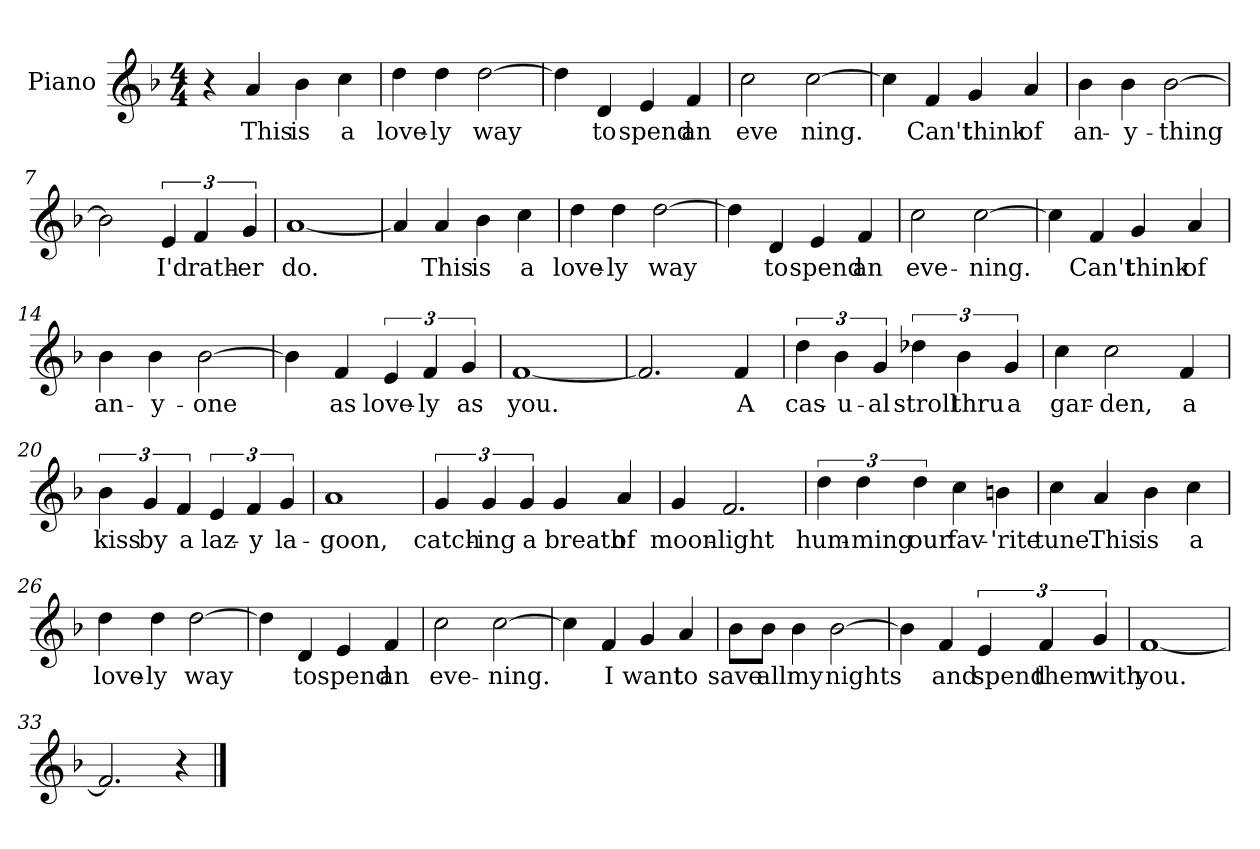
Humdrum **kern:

**kern	**text
*part1	*part1
*staff1	*staff1
*I"Piano	*
*I'Pno.	*
*clefG2	*
*k[b-]	*
*F:	*
*M4/4	*
=1	=1
4r	.
4a/	This
4b-\	is
4cc\	a
=2	=2
4dd\	love-
4dd\	-ly
[2dd\	way
=3	=3
4dd\]	.
4d/	to
4e/	spend
4f/	an
=4	=4
2cc\	eve
[2cc\	ning.
=5	=5
4cc\]	.
4f/	Can't
4g/	think
4a/	of
!!LO:LB:g=z
=6	=6
4b-\	an-
4b-\	-y-
[2b-\	-thing
=7	=7
2b-\]	.
6e/	I'd
6f/	rath-
6g/	-er
=8	=8
[1a	do.
=9	=9
4a/]	.
4a/	This
4b-\	is
4cc\	a
=10	=10
4dd\	love-
4dd\	-ly
[2dd\	way
!!LO:LB:g=z
=11	=11
4dd\]	.
4d/	to
4e/	spend
4f/	an
=12	=12
2cc\	eve-
[2cc\	-ning.
=13	=13
4cc\]	.
4f/	Can't
4g/	think
4a/	of
=14	=14
4b-\	an-
4b-\	-y-
[2b-\	-one
=15	=15
4b-\]	.
4f/	as
6e/	love-
6f/	-ly
6g/	as
!!LO:LB:g=z
=16	=16
[1f	you.
=17	=17
2.f/]	.
4f/	A
=18	=18
6dd\	cas-
6b-\	-u-
6g/	-al
6dd-X\	stroll
6b-\	thru
6g/	a
=19	=19
4cc\	gar-
2cc\	-den,
4f/	a
=20	=20
6b-\	kiss
6g/	by
6f/	a
6e/	laz-
6f/	-y
6g/	la-
!!LO:LB:g=z
=21	=21
1a	-goon,
=22	=22
6g/	catch-
6g/	-ing
6g/	a
4g/	breath
4a/	of
=23	=23
4g/	moon-
2.f/	-light
=24	=24
6dd\	hum-
6dd\	-ming
6dd\	our
4cc\	fav-
4bn\	-'rite
!!LO:LB:g=z
=25	=25
4cc\	tune.
4a/	This
4b-\	is
4cc\	a
=26	=26
4dd\	love-
4dd\	-ly
[2dd\	way
=27	=27
4dd\]	.
4d/	to
4e/	spend
4f/	an
=28	=28
2cc\	eve-
[2cc\	-ning.
=29	=29
4cc\]	.
4f/	I
4g/	want
4a/	to
!!LO:LB:g=z
=30	=30
8b-\L	save
8b-\J	all
4b-\	my
[2b-\	nights
=31	=31
4b-\]	.
4f/	and
6e/	spend
6f/	them
6g/	with
=32	=32
[1f	you.
=33	=33
2.f/]	.
4r	.
==	==
*-	*-
